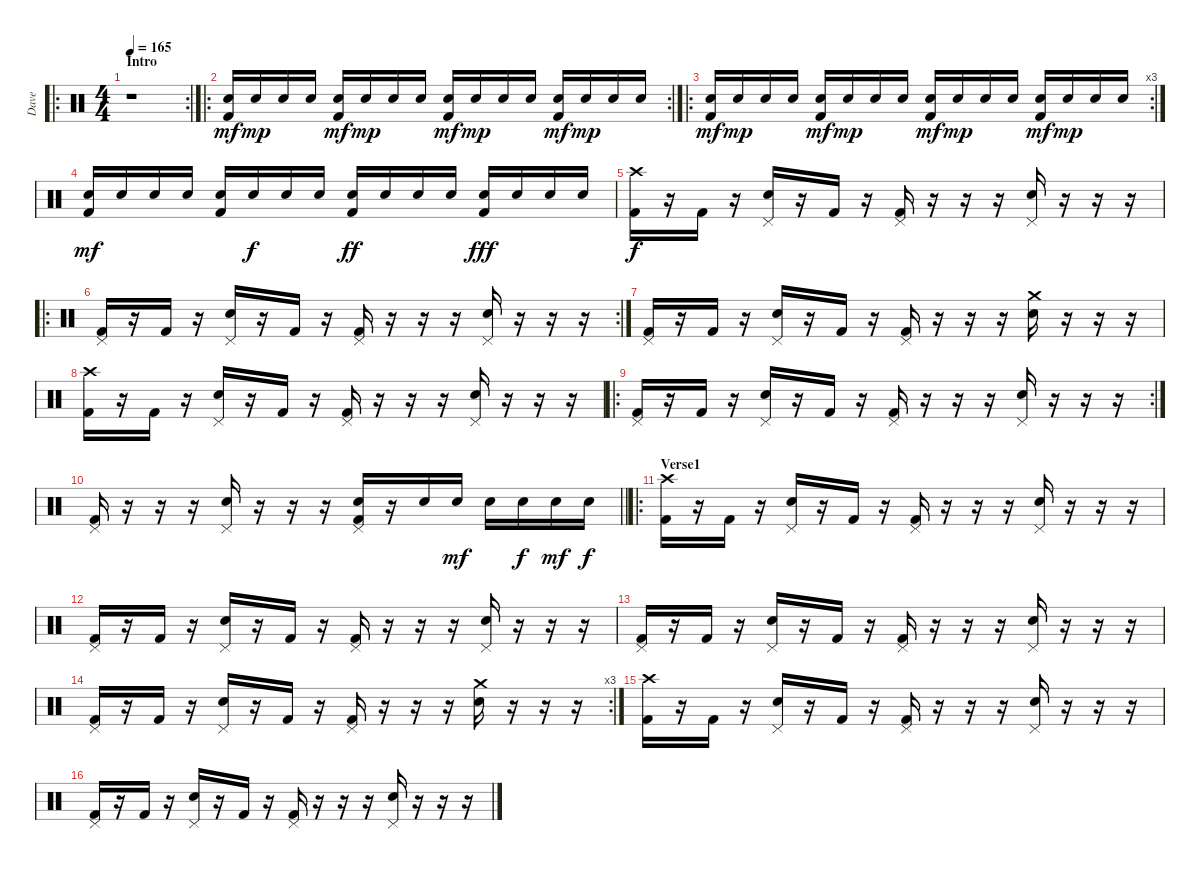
\track ("Dave" "Dave") {instrument percussion}
\staff {score}
\articulation defaults
\ro
\rc 2
\ts (4 4)
\section ("" "Intro")
\tempo 165
\clef neutral
\ks c
r.1{dy mf} |
\ro
\rc 2
("Electric Snare (hit)" "Kick (hit) 2").16 "Electric Snare (hit)".16{dy mp} "Electric Snare (hit)".16 "Electric Snare (hit)".16 ("Electric Snare (hit)" "Kick (hit) 2").16{dy mf} "Electric Snare (hit)".16{dy mp} "Electric Snare (hit)".16 "Electric Snare (hit)".16 ("Electric Snare (hit)" "Kick (hit) 2").16{dy mf} "Electric Snare (hit)".16{dy mp} "Electric Snare (hit)".16 "Electric Snare (hit)".16 ("Electric Snare (hit)" "Kick (hit) 2").16{dy mf} "Electric Snare (hit)".16{dy mp} "Electric Snare (hit)".16 "Electric Snare (hit)".16 |
\ro
\rc 3
("Electric Snare (hit)" "Kick (hit) 2").16{dy mf} "Electric Snare (hit)".16{dy mp} "Electric Snare (hit)".16 "Electric Snare (hit)".16 ("Electric Snare (hit)" "Kick (hit) 2").16{dy mf} "Electric Snare (hit)".16{dy mp} "Electric Snare (hit)".16 "Electric Snare (hit)".16 ("Electric Snare (hit)" "Kick (hit) 2").16{dy mf} "Electric Snare (hit)".16{dy mp} "Electric Snare (hit)".16 "Electric Snare (hit)".16 ("Electric Snare (hit)" "Kick (hit) 2").16{dy mf} "Electric Snare (hit)".16{dy mp} "Electric Snare (hit)".16 "Electric Snare (hit)".16 |
("Electric Snare (hit)" "Kick (hit) 2").16{dy mf} "Electric Snare (hit)".16 "Electric Snare (hit)".16 "Electric Snare (hit)".16 ("Electric Snare (hit)" "Kick (hit) 2").16 "Electric Snare (hit)".16{dy f} "Electric Snare (hit)".16 "Electric Snare (hit)".16 ("Electric Snare (hit)" "Kick (hit) 2").16{dy ff} "Electric Snare (hit)".16 "Electric Snare (hit)".16 "Electric Snare (hit)".16 ("Electric Snare (hit)" "Kick (hit) 2").16{dy fff} "Electric Snare (hit)".16 "Electric Snare (hit)".16 "Electric Snare (hit)".16 |
("Crash high (hit)" "Kick (hit) 2").16{dy f} r.16 "Kick (hit) 2".16 r.16 ("Pedal Hi-Hat (hit)" "Electric Snare (hit)").16 r.16 "Kick (hit) 2".16 r.16 ("Pedal Hi-Hat (hit)" "Kick (hit) 2").16 r.16 r.16 r.16 ("Pedal Hi-Hat (hit)" "Electric Snare (hit)").16 r.16 r.16 r.16 |
\ro
\rc 2
("Pedal Hi-Hat (hit)" "Kick (hit) 2").16 r.16 "Kick (hit) 2".16 r.16 ("Pedal Hi-Hat (hit)" "Electric Snare (hit)").16 r.16 "Kick (hit) 2".16 r.16 ("Pedal Hi-Hat (hit)" "Kick (hit) 2").16 r.16 r.16 r.16 ("Pedal Hi-Hat (hit)" "Electric Snare (hit)").16 r.16 r.16 r.16 |
("Pedal Hi-Hat (hit)" "Kick (hit) 2").16 r.16 "Kick (hit) 2".16 r.16 ("Pedal Hi-Hat (hit)" "Electric Snare (hit)").16 r.16 "Kick (hit) 2".16 r.16 ("Pedal Hi-Hat (hit)" "Kick (hit) 2").16 r.16 r.16 r.16 ("Crash medium (hit)" "Electric Snare (hit)").16 r.16 r.16 r.16 |
("Crash high (hit)" "Kick (hit) 2").16 r.16 "Kick (hit) 2".16 r.16 ("Pedal Hi-Hat (hit)" "Electric Snare (hit)").16 r.16 "Kick (hit) 2".16 r.16 ("Pedal Hi-Hat (hit)" "Kick (hit) 2").16 r.16 r.16 r.16 ("Pedal Hi-Hat (hit)" "Electric Snare (hit)").16 r.16 r.16 r.16 |
\ro
\rc 2
("Pedal Hi-Hat (hit)" "Kick (hit) 2").16 r.16 "Kick (hit) 2".16 r.16 ("Pedal Hi-Hat (hit)" "Electric Snare (hit)").16 r.16 "Kick (hit) 2".16 r.16 ("Pedal Hi-Hat (hit)" "Kick (hit) 2").16 r.16 r.16 r.16 ("Pedal Hi-Hat (hit)" "Electric Snare (hit)").16 r.16 r.16 r.16 |
\barLineRight lightlight
("Pedal Hi-Hat (hit)" "Kick (hit) 2").16 r.16 r.16 r.16 ("Pedal Hi-Hat (hit)" "Electric Snare (hit)").16 r.16 r.16 r.16 ("Pedal Hi-Hat (hit)" "Electric Snare (hit)" "Kick (hit) 2").16 r.16 "Electric Snare (hit)".16 "Electric Snare (hit)".16{dy mf} "Electric Snare (hit)".16 "Electric Snare (hit)".16{dy f} "Electric Snare (hit)".16{dy mf} "Electric Snare (hit)".16{dy f} |
\ro
\section ("" "Verse1")
("Crash high (hit)" "Kick (hit) 2").16 r.16 "Kick (hit) 2".16 r.16 ("Pedal Hi-Hat (hit)" "Electric Snare (hit)").16 r.16 "Kick (hit) 2".16 r.16 ("Pedal Hi-Hat (hit)" "Kick (hit) 2").16 r.16 r.16 r.16 ("Pedal Hi-Hat (hit)" "Electric Snare (hit)").16 r.16 r.16 r.16 |
("Pedal Hi-Hat (hit)" "Kick (hit) 2").16 r.16 "Kick (hit) 2".16 r.16 ("Pedal Hi-Hat (hit)" "Electric Snare (hit)").16 r.16 "Kick (hit) 2".16 r.16 ("Pedal Hi-Hat (hit)" "Kick (hit) 2").16 r.16 r.16 r.16 ("Pedal Hi-Hat (hit)" "Electric Snare (hit)").16 r.16 r.16 r.16 |
("Pedal Hi-Hat (hit)" "Kick (hit) 2").16 r.16 "Kick (hit) 2".16 r.16 ("Pedal Hi-Hat (hit)" "Electric Snare (hit)").16 r.16 "Kick (hit) 2".16 r.16 ("Pedal Hi-Hat (hit)" "Kick (hit) 2").16 r.16 r.16 r.16 ("Pedal Hi-Hat (hit)" "Electric Snare (hit)").16 r.16 r.16 r.16 |
\rc 3
("Pedal Hi-Hat (hit)" "Kick (hit) 2").16 r.16 "Kick (hit) 2".16 r.16 ("Pedal Hi-Hat (hit)" "Electric Snare (hit)").16 r.16 "Kick (hit) 2".16 r.16 ("Pedal Hi-Hat (hit)" "Kick (hit) 2").16 r.16 r.16 r.16 ("Crash medium (hit)" "Electric Snare (hit)").16 r.16 r.16 r.16 |
("Crash high (hit)" "Kick (hit) 2").16 r.16 "Kick (hit) 2".16 r.16 ("Pedal Hi-Hat (hit)" "Electric Snare (hit)").16 r.16 "Kick (hit) 2".16 r.16 ("Pedal Hi-Hat (hit)" "Kick (hit) 2").16 r.16 r.16 r.16 ("Pedal Hi-Hat (hit)" "Electric Snare (hit)").16 r.16 r.16 r.16 |
("Pedal Hi-Hat (hit)" "Kick (hit) 2").16 r.16 "Kick (hit) 2".16 r.16 ("Pedal Hi-Hat (hit)" "Electric Snare (hit)").16 r.16 "Kick (hit) 2".16 r.16 ("Pedal Hi-Hat (hit)" "Kick (hit) 2").16 r.16 r.16 r.16 ("Pedal Hi-Hat (hit)" "Electric Snare (hit)").16 r.16 r.16 r.16
